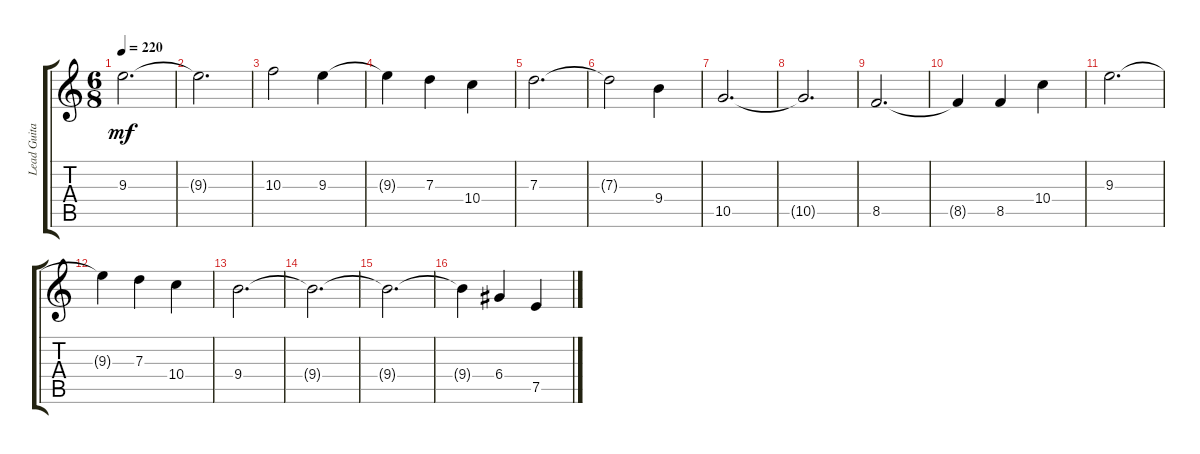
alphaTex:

\track ("Lead Guitar" "Lead Guita") {instrument acousticguitarsteel}
\staff {score tabs}
\tuning (E4 B3 G3 D3 A2 E2) {hide}
\ts (6 8)
\tempo 220
\clef g2
\ks c
9.3.2{d dy mf instrument acousticguitarsteel} |
9.3{t}.2{d} |
10.3.2 9.3.4 |
9.3{t}.4 7.3.4 10.4.4 |
7.3.2{d} |
7.3{t}.2 9.4.4 |
10.5.2{d} |
10.5{t}.2{d} |
8.5.2{d} |
8.5{t}.4 8.5.4 10.4.4 |
9.3.2{d} |
9.3{t}.4 7.3.4 10.4.4 |
9.4.2{d} |
9.4{t}.2{d} |
9.4{t}.2{d} |
9.4{t}.4 6.4.4 7.5.4
